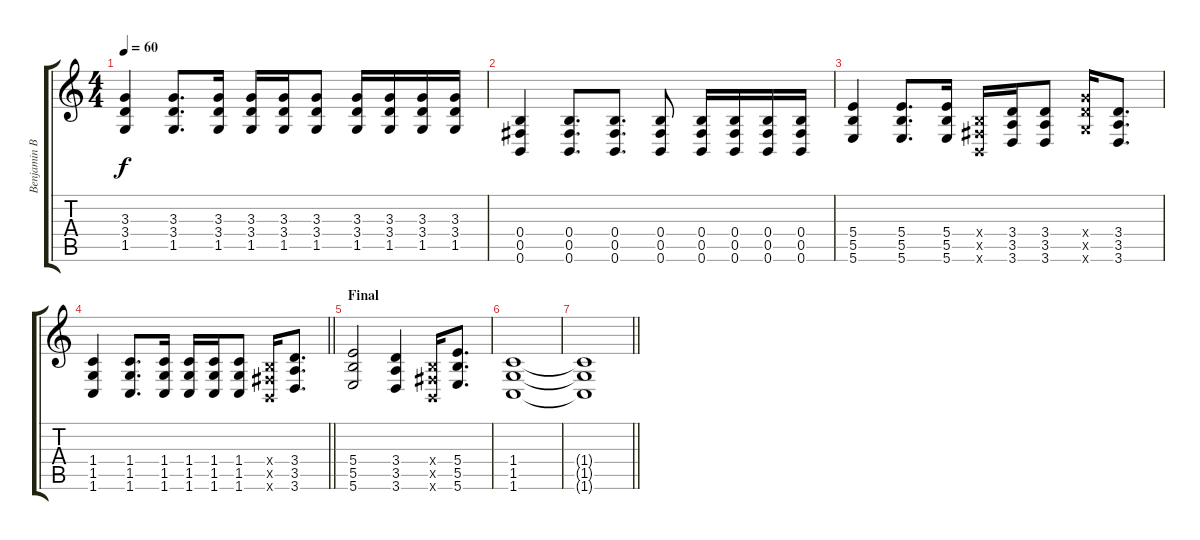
\track ("Benjamin Burnley" "Benjamin B") {instrument distortionguitar}
\staff {score tabs}
\tuning (Db4 Ab3 E3 B2 Gb2 B1) {hide}
\ts (4 4)
\tempo 60
\clef g2
\ks c
(3.3 3.4 1.5).4{dy f} (3.3 3.4 1.5).8{d} (3.3 3.4 1.5).16 (3.3 3.4 1.5).16 (3.3 3.4 1.5).16 (3.3 3.4 1.5).8 (3.3 3.4 1.5).16 (3.3 3.4 1.5).16 (3.3 3.4 1.5).16 (3.3 3.4 1.5).16 |
(0.4 0.5 0.6).4 (0.4 0.5 0.6).8{d} (0.4 0.5 0.6).8{d} (0.4 0.5 0.6).8 (0.4 0.5 0.6).16 (0.4 0.5 0.6).16 (0.4 0.5 0.6).16 (0.4 0.5 0.6).16 |
(5.4 5.5 5.6).4 (5.4 5.5 5.6).8{d} (5.4 5.5 5.6).16 (0.4{x} 0.5{x} 0.6{x}).16 (3.4 3.5 3.6).16 (3.4 3.5 3.6).8 (8.4{x} 8.5{x} 8.6{x}).16 (3.4 3.5 3.6).8{d} |
\barLineRight lightlight
(1.4 1.5 1.6).4 (1.4 1.5 1.6).8{d} (1.4 1.5 1.6).16 (1.4 1.5 1.6).16 (1.4 1.5 1.6).16 (1.4 1.5 1.6).8 (0.4{x} 0.5{x} 0.6{x}).16 (3.4 3.5 3.6).8{d} |
\section ("" "Final")
(5.4 5.5 5.6).2 (3.4 3.5 3.6).4 (0.4{x} 0.5{x} 0.6{x}).16 (5.4 5.5 5.6).8{d} |
(1.4 1.5 1.6).1 |
\barLineRight lightlight
(1.4{t} 1.5{t} 1.6{t}).1
